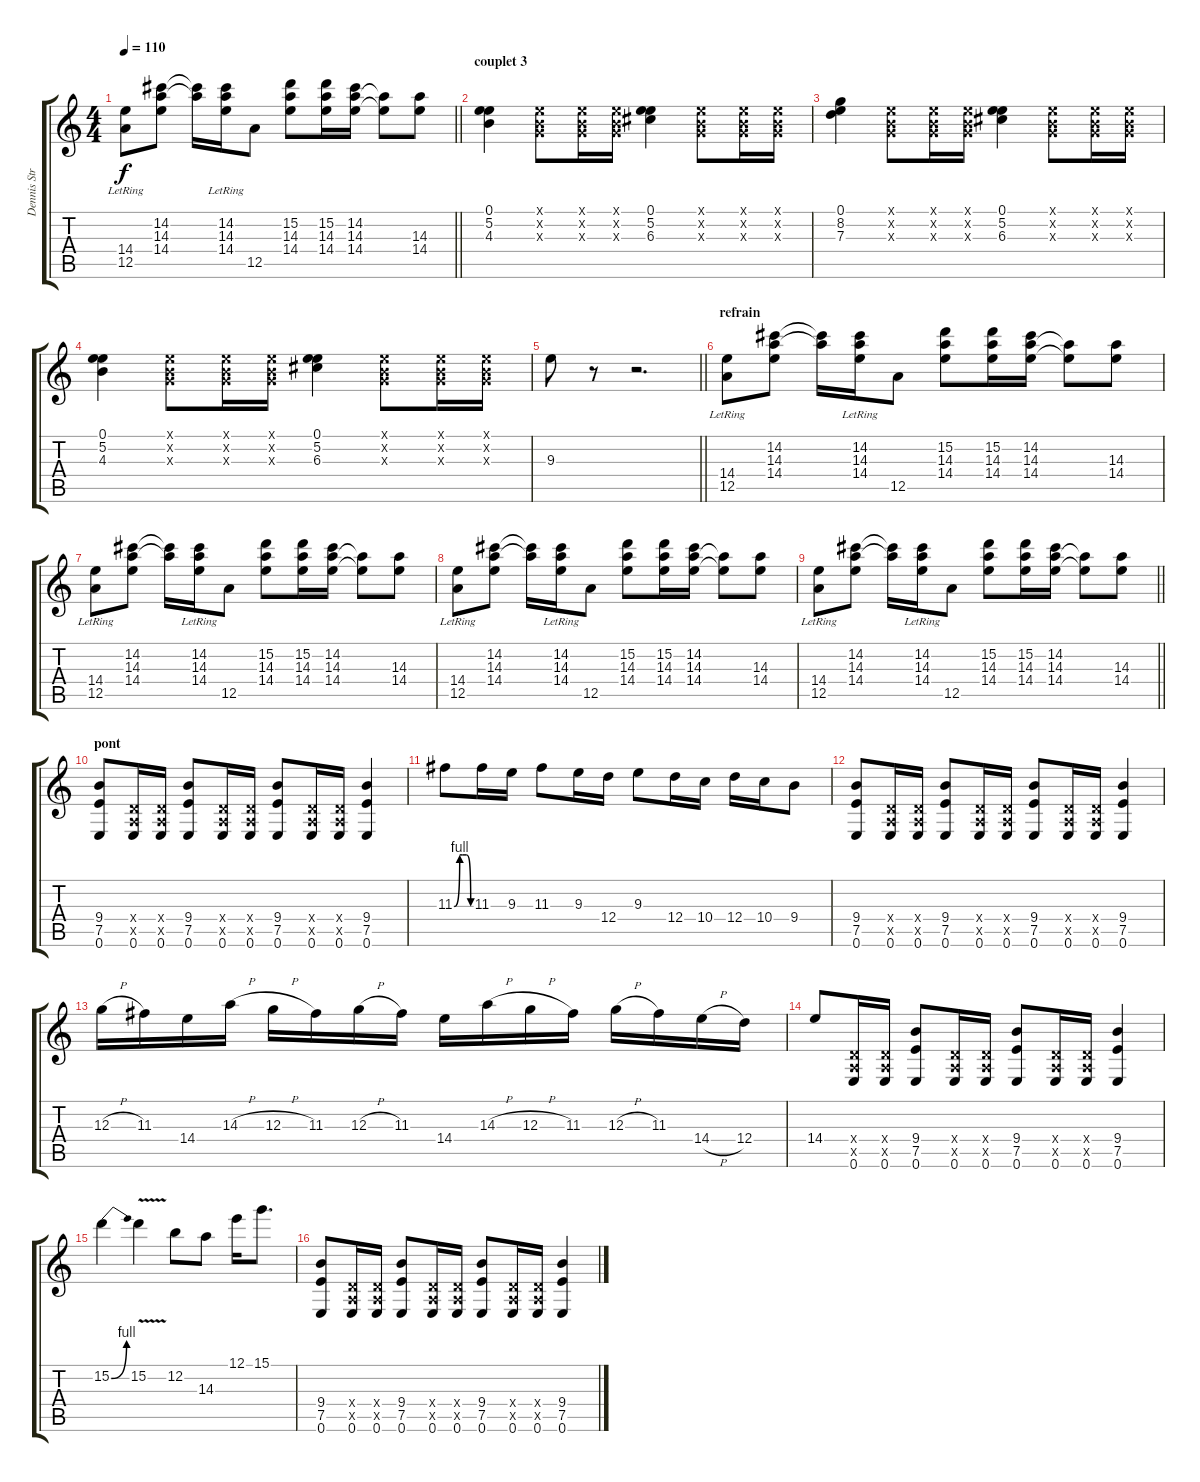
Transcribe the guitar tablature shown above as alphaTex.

\track ("Dennis Stratton" "Dennis Str") {instrument overdrivenguitar}
\staff {score tabs}
\tuning (E4 B3 G3 D3 A2 E2) {hide}
\ts (4 4)
\tempo 110
\clef g2
\barLineRight lightlight
\ks c
(14.4{lr} 12.5{lr}).8{dy f} (14.2 14.3 14.4).8 (14.2{t} 14.3{t}).16 (14.2{lr} 14.3{lr} 14.4).16 12.5.8 (15.2 14.3 14.4).8 (15.2 14.3 14.4).16 (14.2 14.3 14.4).16 (14.3{t} 14.4{t}).8 (14.3 14.4).8 |
\section ("" "couplet 3")
(0.1 5.2 4.3).4 (0.1{x} 0.2{x} 0.3{x}).8 (0.1{x} 0.2{x} 0.3{x}).16 (0.1{x} 0.2{x} 0.3{x}).16 (0.1 5.2 6.3).4 (0.1{x} 0.2{x} 0.3{x}).8 (0.1{x} 0.2{x} 0.3{x}).16 (0.1{x} 0.2{x} 0.3{x}).16 |
(0.1 8.2 7.3).4 (0.1{x} 0.2{x} 0.3{x}).8 (0.1{x} 0.2{x} 0.3{x}).16 (0.1{x} 0.2{x} 0.3{x}).16 (0.1 5.2 6.3).4 (0.1{x} 0.2{x} 0.3{x}).8 (0.1{x} 0.2{x} 0.3{x}).16 (0.1{x} 0.2{x} 0.3{x}).16 |
(0.1 5.2 4.3).4 (0.1{x} 0.2{x} 0.3{x}).8 (0.1{x} 0.2{x} 0.3{x}).16 (0.1{x} 0.2{x} 0.3{x}).16 (0.1 5.2 6.3).4 (0.1{x} 0.2{x} 0.3{x}).8 (0.1{x} 0.2{x} 0.3{x}).16 (0.1{x} 0.2{x} 0.3{x}).16 |
\barLineRight lightlight
9.3.8 r.8 r.2{d} |
\section ("" "refrain")
(14.4{lr} 12.5{lr}).8 (14.2 14.3 14.4).8 (14.2{t} 14.3{t}).16 (14.2{lr} 14.3{lr} 14.4).16 12.5.8 (15.2 14.3 14.4).8 (15.2 14.3 14.4).16 (14.2 14.3 14.4).16 (14.3{t} 14.4{t}).8 (14.3 14.4).8 |
(14.4{lr} 12.5{lr}).8 (14.2 14.3 14.4).8 (14.2{t} 14.3{t}).16 (14.2{lr} 14.3{lr} 14.4).16 12.5.8 (15.2 14.3 14.4).8 (15.2 14.3 14.4).16 (14.2 14.3 14.4).16 (14.3{t} 14.4{t}).8 (14.3 14.4).8 |
(14.4{lr} 12.5{lr}).8 (14.2 14.3 14.4).8 (14.2{t} 14.3{t}).16 (14.2{lr} 14.3{lr} 14.4).16 12.5.8 (15.2 14.3 14.4).8 (15.2 14.3 14.4).16 (14.2 14.3 14.4).16 (14.3{t} 14.4{t}).8 (14.3 14.4).8 |
\barLineRight lightlight
(14.4{lr} 12.5{lr}).8 (14.2 14.3 14.4).8 (14.2{t} 14.3{t}).16 (14.2{lr} 14.3{lr} 14.4).16 12.5.8 (15.2 14.3 14.4).8 (15.2 14.3 14.4).16 (14.2 14.3 14.4).16 (14.3{t} 14.4{t}).8 (14.3 14.4).8 |
\section ("" "pont")
(9.4 7.5 0.6).8 (0.4{x} 0.5{x} 0.6).16 (0.4{x} 0.5{x} 0.6).16 (9.4 7.5 0.6).8 (0.4{x} 0.5{x} 0.6).16 (0.4{x} 0.5{x} 0.6).16 (9.4 7.5 0.6).8 (0.4{x} 0.5{x} 0.6).16 (0.4{x} 0.5{x} 0.6).16 (9.4 7.5 0.6).4 |
11.3{be (custom 0 0 20 4 30 4 45 4 60 0)}.8 11.3.16 9.3.16 11.3.8 9.3.16 12.4.16 9.3.8 12.4.16 10.4.16 12.4.16 10.4.16 9.4.8 |
(9.4 7.5 0.6).8 (0.4{x} 0.5{x} 0.6).16 (0.4{x} 0.5{x} 0.6).16 (9.4 7.5 0.6).8 (0.4{x} 0.5{x} 0.6).16 (0.4{x} 0.5{x} 0.6).16 (9.4 7.5 0.6).8 (0.4{x} 0.5{x} 0.6).16 (0.4{x} 0.5{x} 0.6).16 (9.4 7.5 0.6).4 |
12.3{h}.16 11.3.16 14.4.16 14.3{h}.16 12.3{h}.16 11.3.16 12.3{h}.16 11.3.16 14.4.16 14.3{h}.16 12.3{h}.16 11.3.16 12.3{h}.16 11.3.16 14.4{h}.16 12.4.16 |
14.4.8 (0.4{x} 0.5{x} 0.6).16 (0.4{x} 0.5{x} 0.6).16 (9.4 7.5 0.6).8 (0.4{x} 0.5{x} 0.6).16 (0.4{x} 0.5{x} 0.6).16 (9.4 7.5 0.6).8 (0.4{x} 0.5{x} 0.6).16 (0.4{x} 0.5{x} 0.6).16 (9.4 7.5 0.6).4 |
15.2{be (bend 0 0 60 4)}.4 15.2{v}.4 12.2.8 14.3.8 12.1.16 15.1.8{d} |
(9.4 7.5 0.6).8 (0.4{x} 0.5{x} 0.6).16 (0.4{x} 0.5{x} 0.6).16 (9.4 7.5 0.6).8 (0.4{x} 0.5{x} 0.6).16 (0.4{x} 0.5{x} 0.6).16 (9.4 7.5 0.6).8 (0.4{x} 0.5{x} 0.6).16 (0.4{x} 0.5{x} 0.6).16 (9.4 7.5 0.6).4
